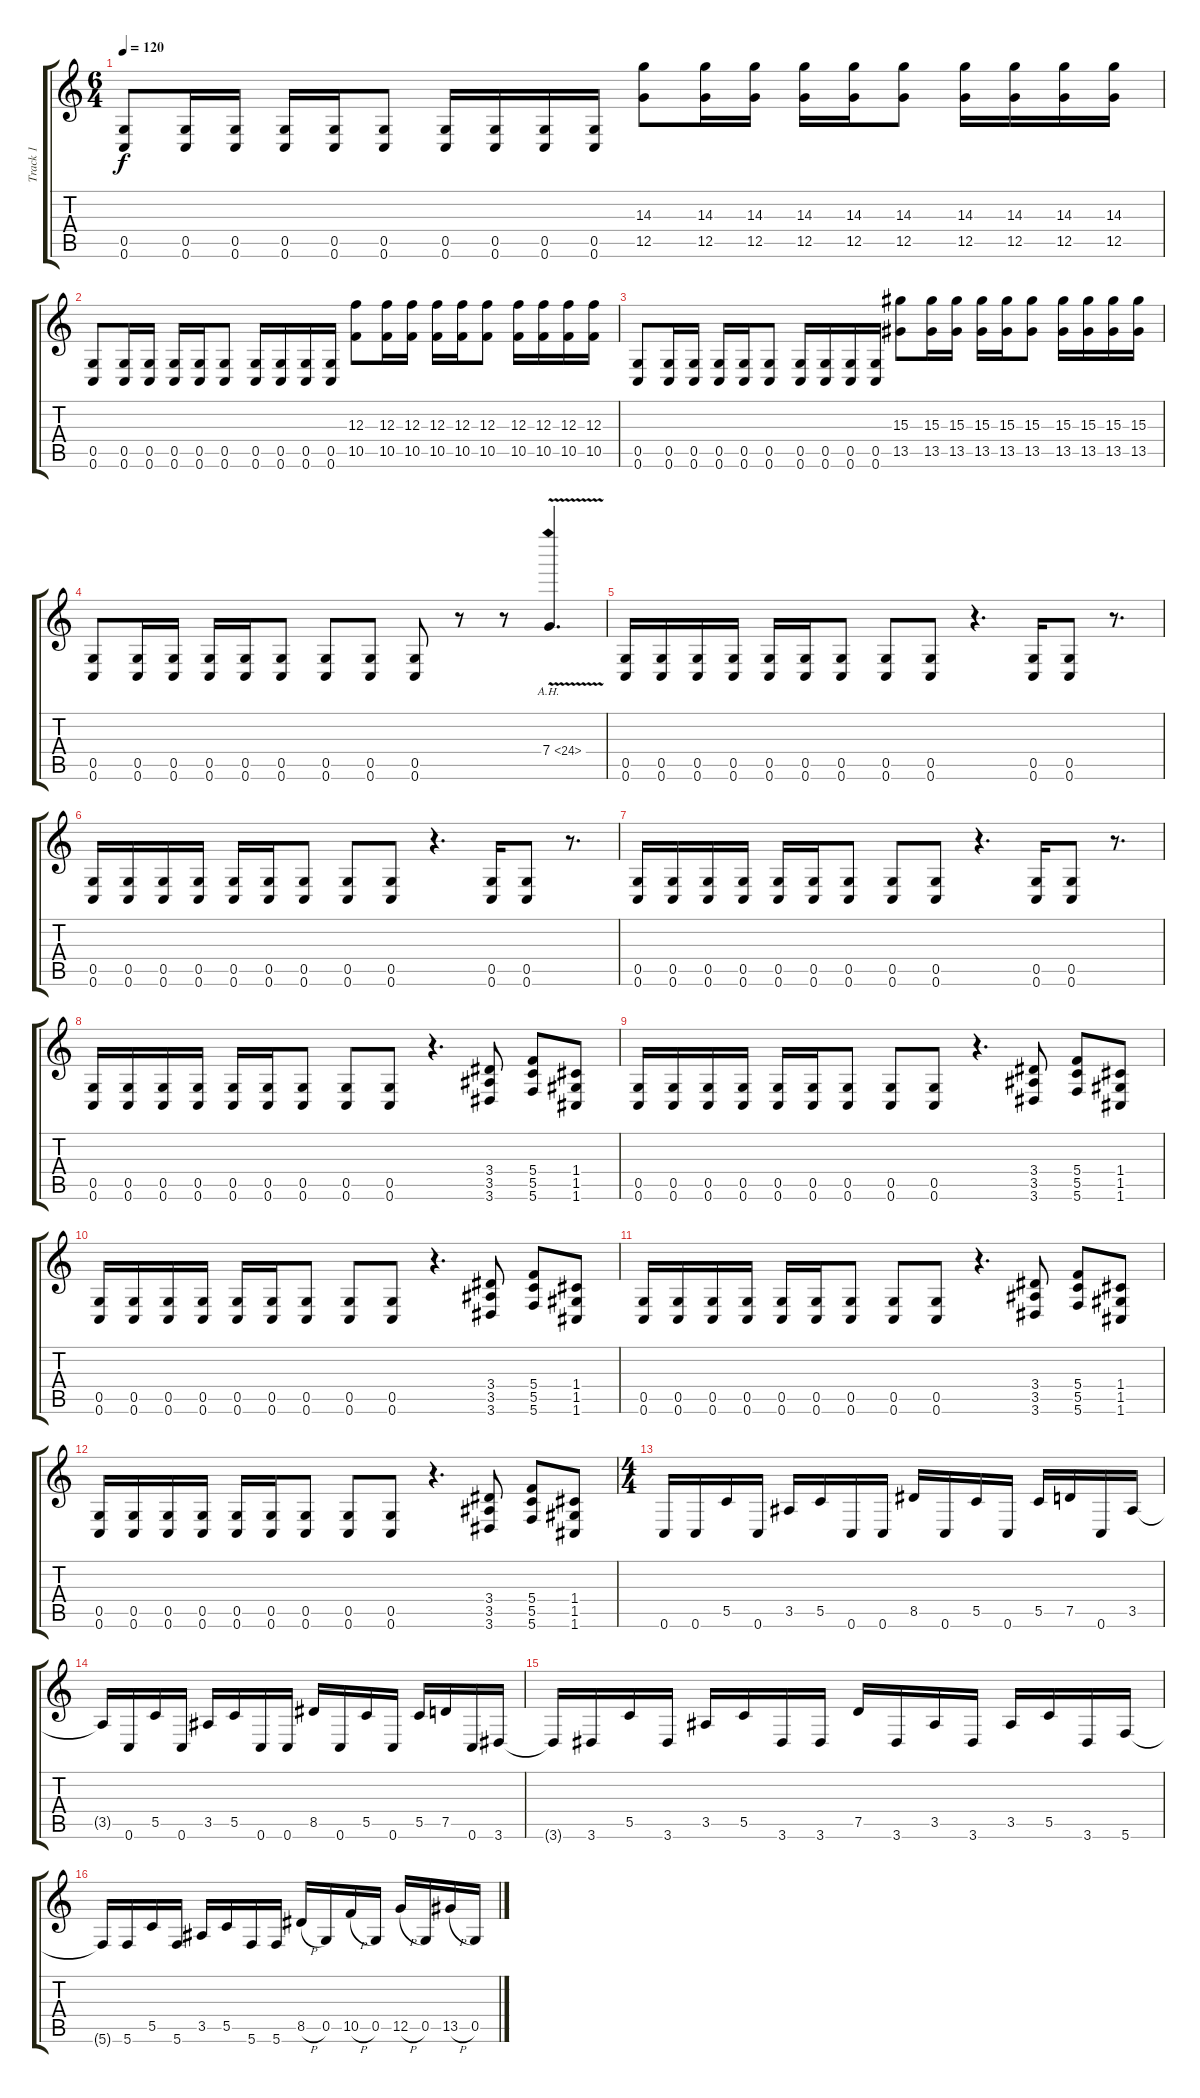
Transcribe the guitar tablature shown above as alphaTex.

\track ("Track 1" "Track 1") {instrument distortionguitar}
\staff {score tabs}
\tuning (D4 A3 F3 C3 G2 C2) {hide}
\ts (6 4)
\tempo 120
\clef g2
\ks c
(0.5 0.6).8{dy f} (0.5 0.6).16 (0.5 0.6).16 (0.5 0.6).16 (0.5 0.6).16 (0.5 0.6).8 (0.5 0.6).16 (0.5 0.6).16 (0.5 0.6).16 (0.5 0.6).16 (14.3 12.5).8 (14.3 12.5).16 (14.3 12.5).16 (14.3 12.5).16 (14.3 12.5).16 (14.3 12.5).8 (14.3 12.5).16 (14.3 12.5).16 (14.3 12.5).16 (14.3 12.5).16 |
(0.5 0.6).8 (0.5 0.6).16 (0.5 0.6).16 (0.5 0.6).16 (0.5 0.6).16 (0.5 0.6).8 (0.5 0.6).16 (0.5 0.6).16 (0.5 0.6).16 (0.5 0.6).16 (12.3 10.5).8 (12.3 10.5).16 (12.3 10.5).16 (12.3 10.5).16 (12.3 10.5).16 (12.3 10.5).8 (12.3 10.5).16 (12.3 10.5).16 (12.3 10.5).16 (12.3 10.5).16 |
(0.5 0.6).8 (0.5 0.6).16 (0.5 0.6).16 (0.5 0.6).16 (0.5 0.6).16 (0.5 0.6).8 (0.5 0.6).16 (0.5 0.6).16 (0.5 0.6).16 (0.5 0.6).16 (15.3 13.5).8 (15.3 13.5).16 (15.3 13.5).16 (15.3 13.5).16 (15.3 13.5).16 (15.3 13.5).8 (15.3 13.5).16 (15.3 13.5).16 (15.3 13.5).16 (15.3 13.5).16 |
(0.5 0.6).8 (0.5 0.6).16 (0.5 0.6).16 (0.5 0.6).16 (0.5 0.6).16 (0.5 0.6).8 (0.5 0.6).8 (0.5 0.6).8 (0.5 0.6).8 r.8 r.8 7.4{ah 17 v}.4{d} |
(0.5 0.6).16 (0.5 0.6).16 (0.5 0.6).16 (0.5 0.6).16 (0.5 0.6).16 (0.5 0.6).16 (0.5 0.6).8 (0.5 0.6).8 (0.5 0.6).8 r.4{d} (0.5 0.6).16 (0.5 0.6).8 r.8{d} |
(0.5 0.6).16 (0.5 0.6).16 (0.5 0.6).16 (0.5 0.6).16 (0.5 0.6).16 (0.5 0.6).16 (0.5 0.6).8 (0.5 0.6).8 (0.5 0.6).8 r.4{d} (0.5 0.6).16 (0.5 0.6).8 r.8{d} |
(0.5 0.6).16 (0.5 0.6).16 (0.5 0.6).16 (0.5 0.6).16 (0.5 0.6).16 (0.5 0.6).16 (0.5 0.6).8 (0.5 0.6).8 (0.5 0.6).8 r.4{d} (0.5 0.6).16 (0.5 0.6).8 r.8{d} |
(0.5 0.6).16 (0.5 0.6).16 (0.5 0.6).16 (0.5 0.6).16 (0.5 0.6).16 (0.5 0.6).16 (0.5 0.6).8 (0.5 0.6).8 (0.5 0.6).8 r.4{d} (3.4 3.5 3.6).8 (5.4 5.5 5.6).8 (1.4 1.5 1.6).8 |
(0.5 0.6).16 (0.5 0.6).16 (0.5 0.6).16 (0.5 0.6).16 (0.5 0.6).16 (0.5 0.6).16 (0.5 0.6).8 (0.5 0.6).8 (0.5 0.6).8 r.4{d} (3.4 3.5 3.6).8 (5.4 5.5 5.6).8 (1.4 1.5 1.6).8 |
(0.5 0.6).16 (0.5 0.6).16 (0.5 0.6).16 (0.5 0.6).16 (0.5 0.6).16 (0.5 0.6).16 (0.5 0.6).8 (0.5 0.6).8 (0.5 0.6).8 r.4{d} (3.4 3.5 3.6).8 (5.4 5.5 5.6).8 (1.4 1.5 1.6).8 |
(0.5 0.6).16 (0.5 0.6).16 (0.5 0.6).16 (0.5 0.6).16 (0.5 0.6).16 (0.5 0.6).16 (0.5 0.6).8 (0.5 0.6).8 (0.5 0.6).8 r.4{d} (3.4 3.5 3.6).8 (5.4 5.5 5.6).8 (1.4 1.5 1.6).8 |
(0.5 0.6).16 (0.5 0.6).16 (0.5 0.6).16 (0.5 0.6).16 (0.5 0.6).16 (0.5 0.6).16 (0.5 0.6).8 (0.5 0.6).8 (0.5 0.6).8 r.4{d} (3.4 3.5 3.6).8 (5.4 5.5 5.6).8 (1.4 1.5 1.6).8 |
\ts (4 4)
0.6.16 0.6.16 5.5.16 0.6.16 3.5.16 5.5.16 0.6.16 0.6.16 8.5.16 0.6.16 5.5.16 0.6.16 5.5.16 7.5.16 0.6.16 3.5.16 |
3.5{t}.16 0.6.16 5.5.16 0.6.16 3.5.16 5.5.16 0.6.16 0.6.16 8.5.16 0.6.16 5.5.16 0.6.16 5.5.16 7.5.16 0.6.16 3.6.16 |
3.6{t}.16 3.6.16 5.5.16 3.6.16 3.5.16 5.5.16 3.6.16 3.6.16 7.5.16 3.6.16 3.5.16 3.6.16 3.5.16 5.5.16 3.6.16 5.6.16 |
5.6{t}.16 5.6.16 5.5.16 5.6.16 3.5.16 5.5.16 5.6.16 5.6.16 8.5{h}.16 0.5.16 10.5{h}.16 0.5.16 12.5{h}.16 0.5.16 13.5{h}.16 0.5.16
